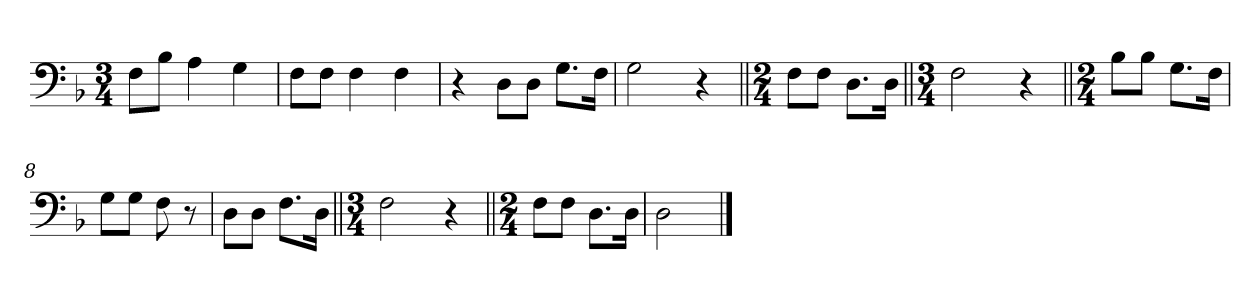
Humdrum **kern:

**kern
*part1
*staff1
*clefF4
*k[b-]
*M3/4
=1
8F\L
8B-\J
4A\
4G\
=2
8F\L
8F\J
4F\
4F\
=3
4r
8D\L
8D\J
8.G\L
16F\Jk
=4
2G\
4r
=5||
*M2/4
8F\L
8F\J
8.D\L
16D\Jk
=6||
*M3/4
2F\
4r
=7||
*M2/4
8B-\L
8B-\J
8.G\L
16F\Jk
=8
8G\L
8G\J
8F\
8r
=9
8D\L
8D\J
8.F\L
16D\Jk
=10||
*M3/4
2F\
4r
=11||
*M2/4
8F\L
8F\J
8.D\L
16D\Jk
=12
2D\
==
*-
